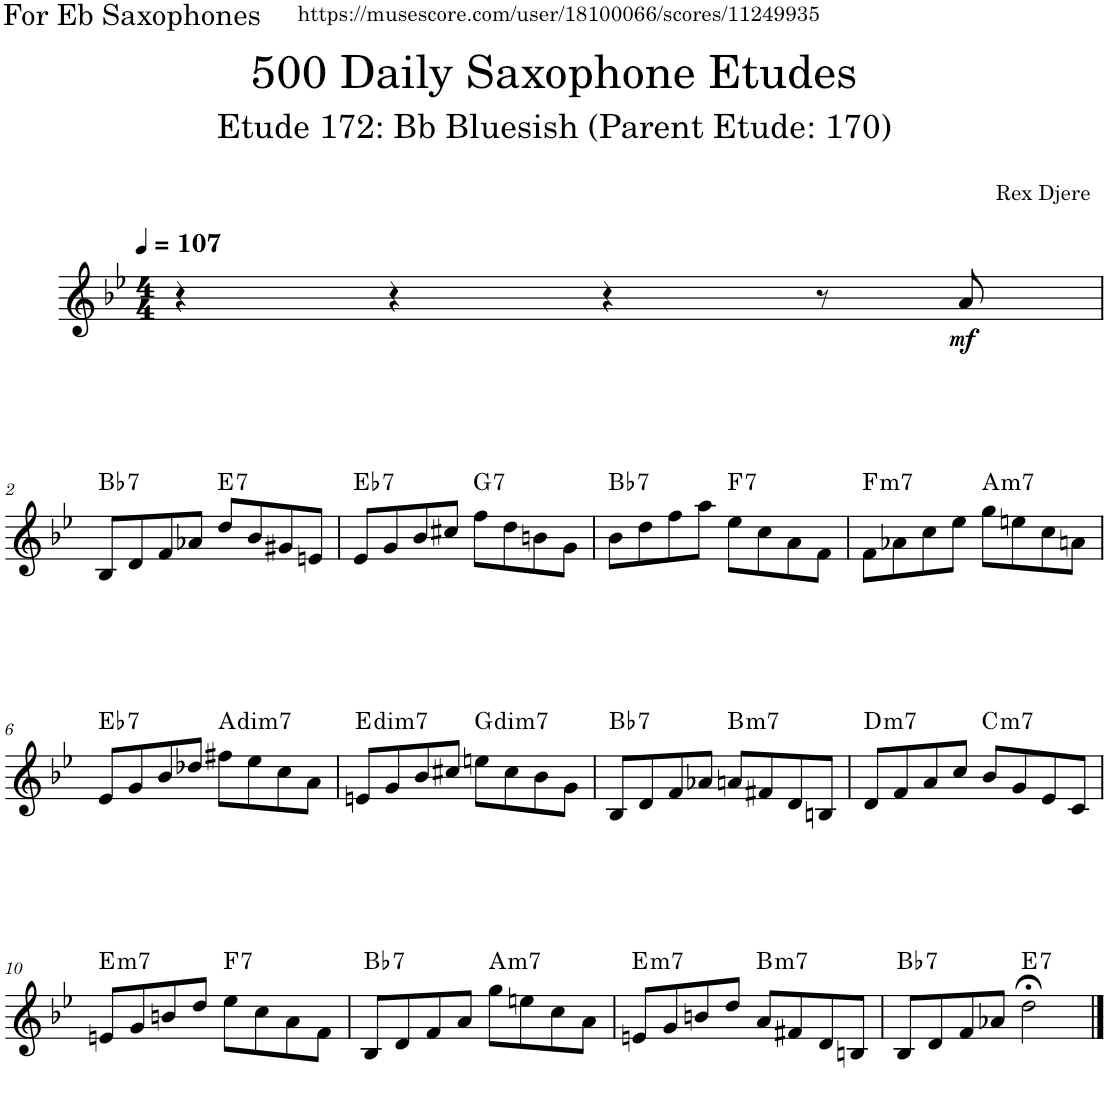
**kern	**dynam	**harte
*part1	*part1	*part1
*staff1	*staff1	*
*I"Alto Saxophone	*	*
*I'A. Sax.	*	*
*clefG2	*	*
*Trd5c9	*	*
*k[b-e-]	*	*
*M4/4	*	*
*MM107	*	*
=1	=1	=1
4r	.	.
4r	.	.
4r	.	.
8r	.	.
!	!LO:DY:b	!
8a/	mf	.
!!LO:LB:g=z
=2	=2	=2
!	!	!LO:H:kt=7
8B-/L	.	Bb:7
8d/	.	.
8f/	.	.
8a-X/J	.	.
!	!	!LO:H:kt=7
8dd/L	.	E:7
8b-/	.	.
8g#X/	.	.
8en/J	.	.
=3	=3	=3
!	!	!LO:H:kt=7
8e-/L	.	Eb:7
8g/	.	.
8b-/	.	.
8cc#X/J	.	.
!	!	!LO:H:kt=7
8ff\L	.	G:7
8dd\	.	.
8bn\	.	.
8g\J	.	.
=4	=4	=4
!	!	!LO:H:kt=7
8b-\L	.	Bb:7
8dd\	.	.
8ff\	.	.
8aa\J	.	.
!	!	!LO:H:kt=7
8ee-\L	.	F:7
8cc\	.	.
8a\	.	.
8f\J	.	.
=5	=5	=5
!	!	!LO:H:kt=m7
8f\L	.	F:min7
8a-X\	.	.
8cc\	.	.
8ee-\J	.	.
!	!	!LO:H:kt=m7
8gg\L	.	A:min7
8een\	.	.
8cc\	.	.
8an\J	.	.
!!LO:LB:g=z
=6	=6	=6
!	!	!LO:H:kt=7
8e-/L	.	Eb:7
8g/	.	.
8b-/	.	.
8dd-X/J	.	.
!	!	!LO:H:kt=dim7
8ff#X\L	.	A:dim7
8ee-\	.	.
8cc\	.	.
8a\J	.	.
=7	=7	=7
!	!	!LO:H:kt=dim7
8en/L	.	E:dim7
8g/	.	.
8b-/	.	.
8cc#X/J	.	.
!	!	!LO:H:kt=dim7
8een\L	.	G:dim7
8cc#\	.	.
8b-\	.	.
8g\J	.	.
=8	=8	=8
!	!	!LO:H:kt=7
8B-/L	.	Bb:7
8d/	.	.
8f/	.	.
8a-X/J	.	.
!	!	!LO:H:kt=m7
8an/L	.	B:min7
8f#X/	.	.
8d/	.	.
8Bn/J	.	.
=9	=9	=9
!	!	!LO:H:kt=m7
8d/L	.	D:min7
8f/	.	.
8a/	.	.
8cc/J	.	.
!	!	!LO:H:kt=m7
8b-/L	.	C:min7
8g/	.	.
8e-/	.	.
8c/J	.	.
!!LO:LB:g=z
=10	=10	=10
!	!	!LO:H:kt=m7
8en/L	.	E:min7
8g/	.	.
8bn/	.	.
8dd/J	.	.
!	!	!LO:H:kt=7
8ee-\L	.	F:7
8cc\	.	.
8a\	.	.
8f\J	.	.
=11	=11	=11
!	!	!LO:H:kt=7
8B-/L	.	Bb:7
8d/	.	.
8f/	.	.
8a/J	.	.
!	!	!LO:H:kt=m7
8gg\L	.	A:min7
8een\	.	.
8cc\	.	.
8a\J	.	.
=12	=12	=12
!	!	!LO:H:kt=m7
8en/L	.	E:min7
8g/	.	.
8bn/	.	.
8dd/J	.	.
!	!	!LO:H:kt=m7
8a/L	.	B:min7
8f#X/	.	.
8d/	.	.
8Bn/J	.	.
=13	=13	=13
!	!	!LO:H:kt=7
8B-/L	.	Bb:7
8d/	.	.
8f/	.	.
8a-X/J	.	.
!	!	!LO:H:kt=7
2dd;<\	.	E:7
==	==	==
*-	*-	*-
